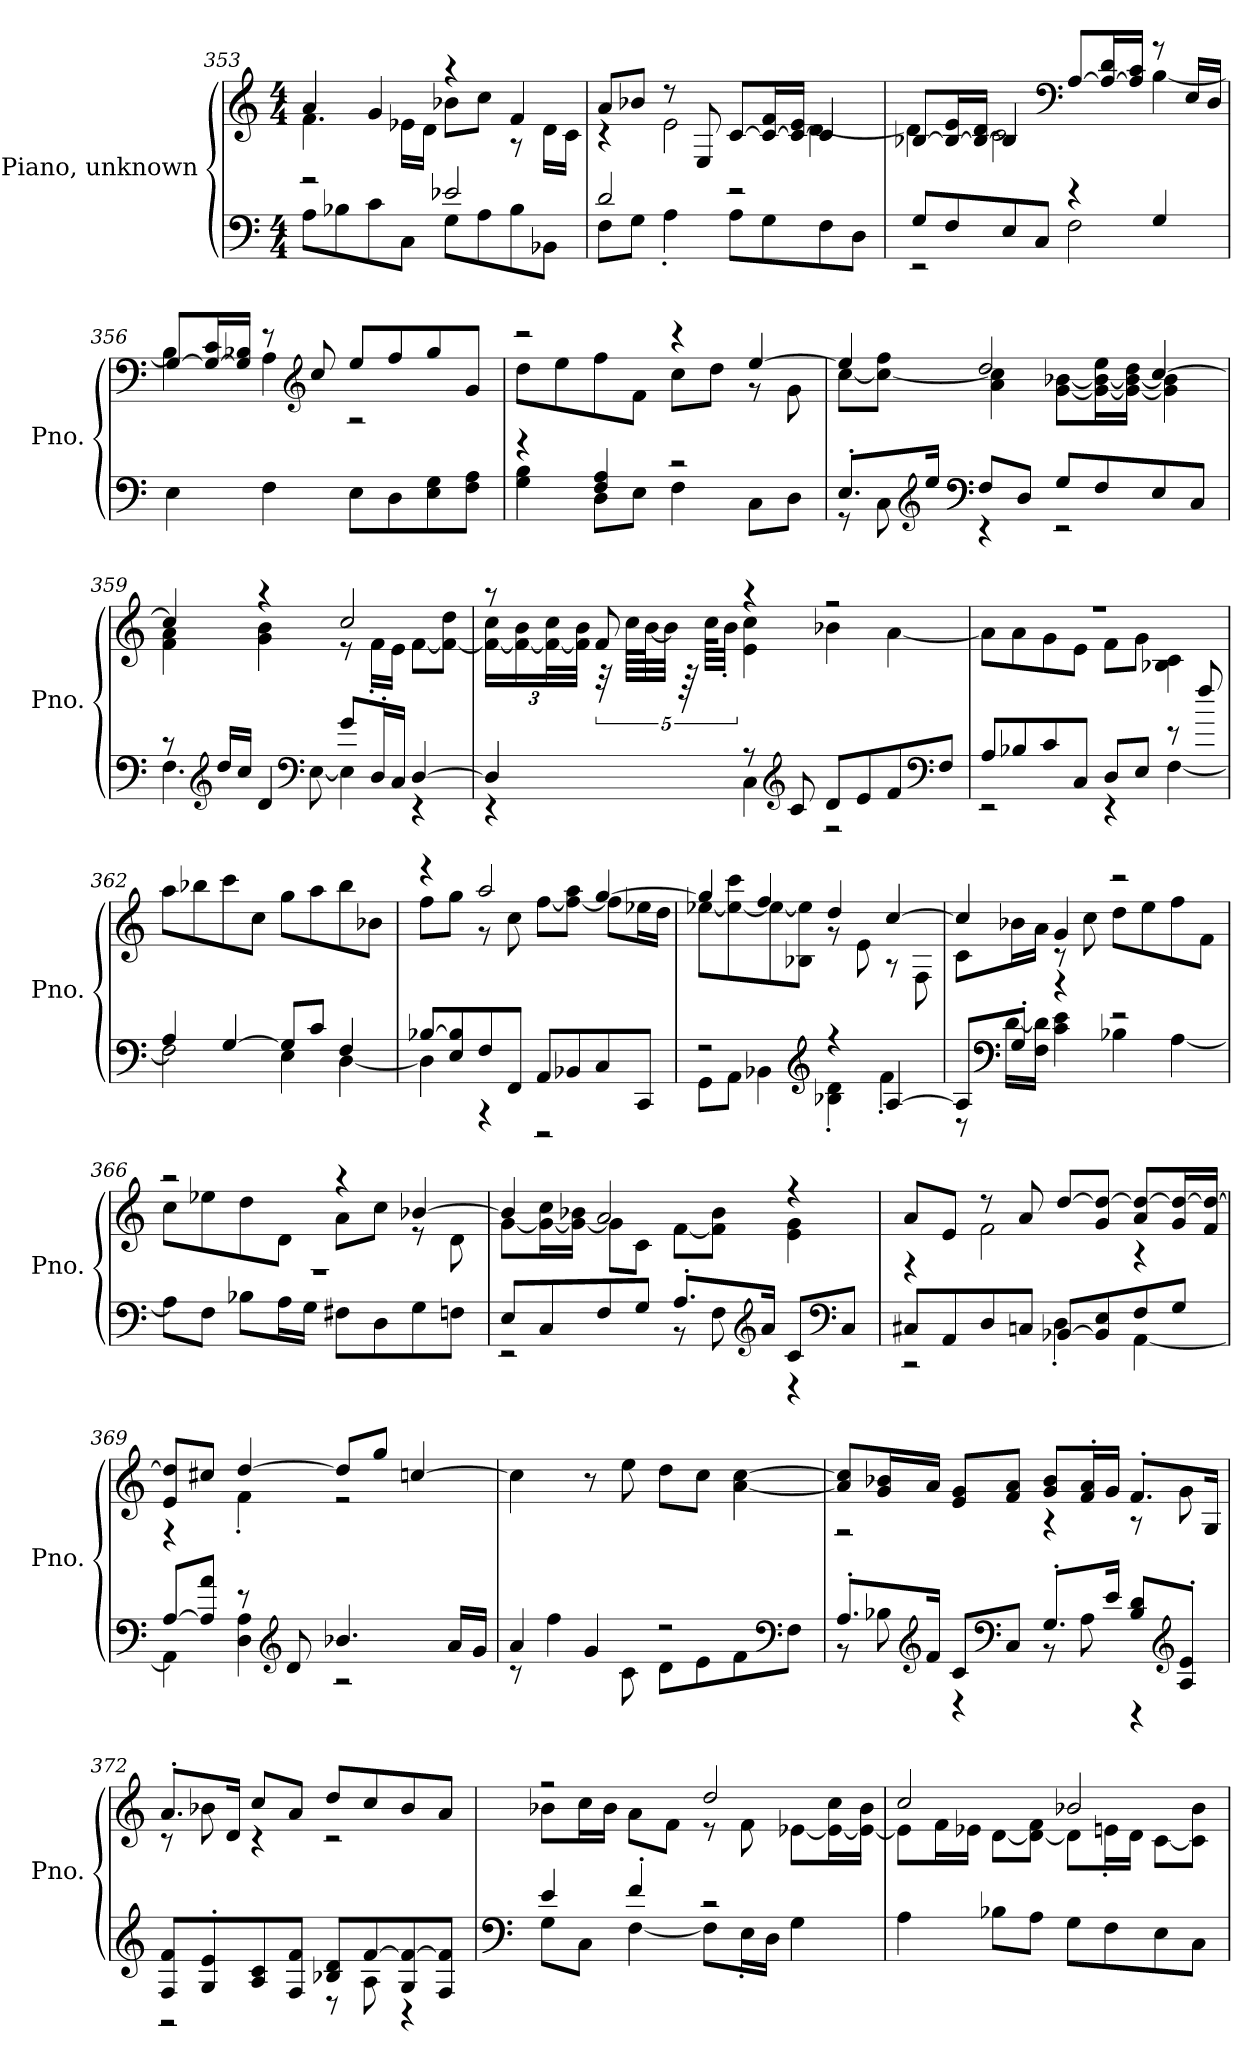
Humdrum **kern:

**kern	**kern
*part1	*part1
*staff2	*staff1
*I"Piano, unknown	*
*I'Pno.	*
*clefF4	*clefG2
*k[]	*k[]
*M4/4	*M4/4
=353	=353
*^	*^
2r	8A\L	4a/	4.f\
.	8B-X\	.	.
.	8c\	4g/	.
.	8C\J	.	16e-X\LL
.	.	.	16d\JJ
2e-X/	8G\L	4r	8b-X\L
.	8A\	.	8cc\J
.	8B-\	4f/	8r
.	8BB-X\J	.	16d\LL
.	.	.	16c\JJ
!!LO:PB:g=z	!!
=354	=354	=354	=354
2d/	8F\L	8a/L	4r
.	8G\J	8b-X/J	.
.	4A'\	8r	2e\
.	.	8E/	.
2r	8A\L	[8c/L	.
.	8G\	16c/_ 16f/L	.
.	.	16c/_ 16e/JJ	.
.	8F\	4c/]	[4d\
.	8D\J	.	.
=355	=355	=355	=355
8G/L	2r	[8B-X/L	4d\]
8F/	.	16B-/_ 16e/L	.
.	.	16B-/_ 16d/JJ	.
8E/	.	4B-/]	2c\
8C/J	.	.	.
*	*	*clefF4	*
4r	2F\	[8A/L	.
.	.	16A/_ 16d/L	.
.	.	16A/] 16c/JJ	.
4G/	.	8r	[4B-\
.	.	16E/LL	.
.	.	16D/JJ	.
*v	*v	*	*
=356	=356	=356
4E\	[8G/L	4B-\]
.	16G/_ 16c/L	.
.	16G/] 16B-X/JJ	.
4F\	8r	4A\
*	*clefG2	*
.	8cc/	.
8E\L	8ee/L	2r
8D\	8ff/	.
8E\ 8G\	8gg/	.
8F\ 8A\J	8g/J	.
!!LO:LB:g=z	!!
=357	=357	=357
*^	*	*
4r	4G\ 4B\	2r	8dd\L
.	.	.	8ee\
4F/ 4A/	8D\L	.	8ff\
.	8E\J	.	8f\J
2r	4F\	4r	8cc\L
.	.	.	8dd\J
.	8C\L	[4ee/	8r
.	8D\J	.	8g\
=358	=358	=358	=358
8.E'/L	8r	4ee/]	[8cc\L
.	8C\	.	8cc\_ 8ff\J
*clefG2	*	*	*
16ee/Jk	.	.	.
*clefF4	*	*	*
8F/L	4r	2dd/	4a\ 4cc\]
8D/J	.	.	.
8G/L	2r	.	[8g\ [8b-X\L
8F/	.	.	16g\_ 16b-\_ 16ee\L
.	.	.	16g\_ 16b-\_ 16dd\JJ
8E/	.	[4cc/	4g\] 4b-\]
8C/J	.	.	.
=359	=359	=359	=359
8r	4.F\	4cc/]	4f\ 4a\
*clefG2	*	*	*
16dd/LL	.	.	.
16cc/JJ	.	.	.
4d/	.	4r	4g\ 4b\
*clefF4	*	*	*
.	[8E\	.	.
8g/L	4E\]	2cc/	8r
16D'/L	.	.	16f'\LL
16C/JJ	.	.	16e\JJ
[4D/	4r	.	[8f\L
.	.	.	8f\_ 8dd\J
!!LO:LB:g=z	!!
=360	=360	=360	=360
*	*	*	*Xbrackettup
4D/]	4r	8r	24f\_ 24cc\LL
.	.	.	24f\_ 24b\
.	.	.	48f\_ 48cc\L
.	.	.	48f\] 48b\JJJ
*	*	*	*brackettup
.	.	8f/	40r
.	.	.	80cc\LLLL
.	.	.	[80b\J
.	.	.	40b\JJJ]
.	.	.	80r
.	.	.	80cc\KLLL
.	.	.	40b'\JJJ
8r	4C\	4r	4e\ 4cc\
*clefG2	*	*	*
8c/	.	.	.
8d/L	2r	2r	4b-X\
8e/	.	.	.
8f/	.	.	[4a\
*clefF4	*	*	*
8F/J	.	.	.
=361	=361	=361	=361
8A/L	2r	1r	8a\L]
8B-X/	.	.	8a\
8c/	.	.	8g\
8C/J	.	.	8e\J
8D/L	4r	.	8f\L
8E/J	.	.	8g\J
8r	[4F\	.	4B-X\ 4c\
8ff/	.	.	.
*	*	*v	*v
!!LO:LB:g=z
=362	=362	=362
4A/	2F\]	8aa\L
.	.	8bb-X\
[4G/	.	8ccc\
.	.	8cc\J
8G/L]	4E\	8gg\L
8c/J	.	8aa\
4F/	[4D\	8bb-\
.	.	8b-X\J
=363	=363	=363
*	*	*^
[8B-X/L	4D\]	4r	8ff\L
8E/ 8B-/]	.	.	8gg\J
8F/	4r	2aa/	8r
8FF/J	.	.	8cc\
8AA/L	2r	.	[8ff\L
8BB-X/	.	.	8ff\_ 8aa\J
8C/	.	[4gg/	8ff\L]
8CC/J	.	.	16ee-X\L
.	.	.	16dd\JJ
=364	=364	=364	=364
2r	8GG\L	4gg/]	[8ee-X\L
.	8AA\J	.	8ee-\_ 8ccc\
.	4BB-X\	4ff/	8ee-\_
.	.	.	8B-X\ 8ee-\]J
*clefG2	*	*	*
4r	4B-X\' 4d\'	4dd/	8r
.	.	.	8e\
[4A/	4f'\	[4cc/	8r
.	.	.	8F\
!!LO:LB:g=z	!!
=365	=365	=365	=365
8A/L]	8r	4cc/]	8c\L
*clefF4	*	*	*
8G'/J	[16d\LL	.	16b-X\L
.	16F\ 16d\]JJ	.	16a\JJ
4r	4c\ 4e\	4g/	8r
.	.	.	8cc\
2r	4B-X\	2r	8dd\L
.	.	.	8ee\
.	[4A\	.	8ff\
.	.	.	8f\J
=366	=366	=366	=366
1r	8A\L]	2r	8cc\L
.	8F\J	.	8ee-X\
.	8B-X\L	.	8dd\
.	16A\L	.	8d\J
.	16G\JJ	.	.
.	8F#X\L	4r	8a\L
.	8D\	.	8cc\J
.	8G\	[4b-X/	8r
.	8Fn\J	.	8d\
=367	=367	=367	=367
8E/L	2r	4b-/]	[8g\L
8C/	.	.	16g\_ 16cc\L
.	.	.	16g\_ 16b-X\JJ
8F/	.	2a/	8g\L]
8G/J	.	.	8c\J
8.A'/L	8r	.	[8f\L
.	8F\	.	8f\] 8b-\J
*clefG2	*	*	*
16a/Jk	.	.	.
8c/L	4r	4r	4e\ 4g\
*clefF4	*	*	*
8C/J	.	.	.
!!LO:LB:g=z	!!
=368	=368	=368	=368
8C#X/L	2r	8a/L	4r
8AA/	.	8e/J	.
8D/	.	8r	2f\
8Cn/J	.	8a/	.
[8BB-X/L	4D'\	[8dd/L	.
8BB-/] 8E/	.	8g/ 8dd/_J	.
8F/	[4AA\	8a/ 8dd/_L	4r
8G/J	.	16g/ 16dd/_L	.
.	.	16f/ 16dd/_JJ	.
=369	=369	=369	=369
[8A/L	4AA\]	8e/ 8dd/]L	4r
8A/] 8a/J	.	8cc#X/J	.
8r	4D\ 4A\	[4dd/	4f'\
*clefG2	*	*	*
8d/	.	.	.
4.b-X/	2r	8dd/L]	2r
.	.	8gg/J	.
.	.	[4ccn/	.
16a/LL	.	.	.
16g/JJ	.	.	.
*	*	*v	*v
=370	=370	=370
4a/	8r	4cc\]
.	4ff\	.
4g/	.	8r
.	8c\	8ee\
2r	8d\L	8dd\L
.	8e\	8cc\J
.	8f\	[4a\ [4cc\
*clefF4	*	*
.	8F\J	.
!!LO:PB:g=z
=371	=371	=371
*	*	*^
8.A'/L	8r	8a/] 8cc/]L	2r
.	8B-X\	16g/ 16b-X/L	.
*clefG2	*	*	*
16f/Jk	.	16a/JJ	.
8c/L	4r	8e/ 8g/L	.
*clefF4	*	*	*
8C/J	.	8f/ 8a/J	.
8.G'/L	8r	8g/ 8b-/L	4r
.	8A\	16f/' 16a/'L	.
16e/Jk	.	16g/JJ	.
8B-/ 8d/L	4r	8.f'/L	8r
*clefG2	*	*	*
8A/' 8e/'J	.	.	8g\
.	.	16G/Jk	.
=372	=372	=372	=372
8F/ 8f/L	2r	8.a'/L	8r
8G/' 8e/'	.	.	8b-X\
.	.	16d/Jk	.
8A/ 8c/	.	8cc/L	4r
8F/ 8f/J	.	8a/J	.
8B-X/ 8d/L	8r	8dd/L	2r
[8f/	8A\	8cc/	.
8G/ 8f/_	4r	8b-/	.
8F/ 8f/]J	.	8a/J	.
=373	=373	=373	=373
*clefF4	*	*	*
4e/	8G\L	2r	8b-X\L
.	8C\J	.	16cc\L
.	.	.	16b-\JJ
4f'/	[4F\	.	8a\L
.	.	.	8f\J
2r	8F\L]	2dd/	8r
.	16E'\L	.	8f\
.	16D\JJ	.	.
.	4G\	.	[8e-X\L
.	.	.	16e-\_ 16cc\L
.	.	.	16e-\_ 16b-\JJ
*v	*v	*	*
!!LO:LB:g=z	!!
=374	=374	=374
4A\	2cc/	8e-\L]
.	.	16f\L
.	.	16e-X\JJ
8B-X\L	.	[8d\L
8A\J	.	8d\_ 8f\J
8G\L	2b-X/	8d\L]
8F\	.	16en'\L
.	.	16d\JJ
8E\	.	[8c\L
8C\J	.	8c\] 8b-\J
*	*v	*v
=	=
*-	*-
